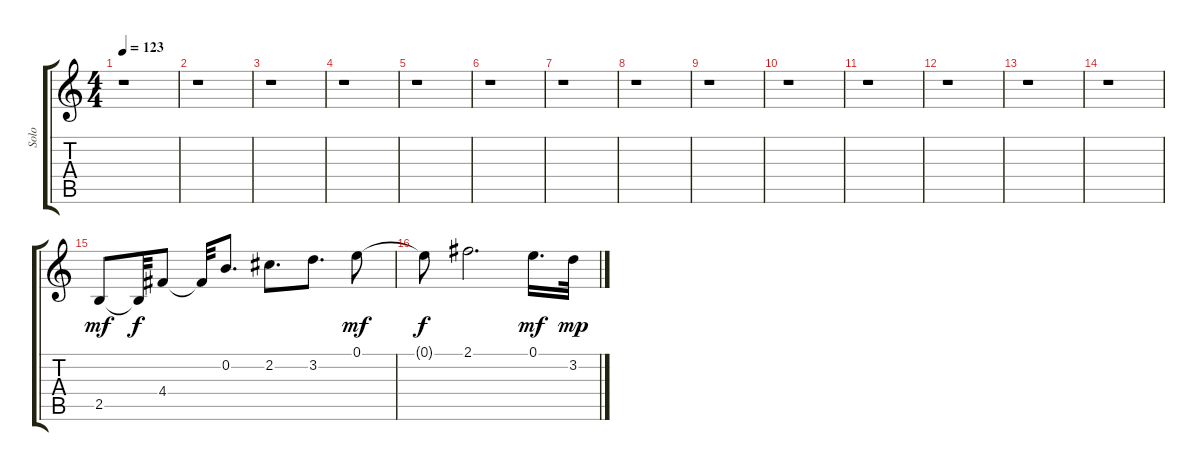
\track ("Solo" "Solo") {instrument acousticguitarnylon}
\staff {score tabs}
\tuning (E4 B3 G3 D3 A2 E2) {hide}
\ts (4 4)
\tempo 123
\clef g2
\ks c
r.1{dy f} |
r.1 |
r.1 |
r.1 |
r.1 |
r.1 |
r.1 |
r.1 |
r.1 |
r.1 |
r.1 |
r.1 |
r.1 |
r.1 |
2.5.8{dy mf} 2.5{t}.32{dy f} 4.4.8 4.4{t}.32 0.2.8{d} 2.2.8{d} 3.2.8{d} 0.1.8{dy mf} |
0.1{t}.8{dy f} 2.1.2{d} 0.1.16{d dy mf} 3.2.32{dy mp}
